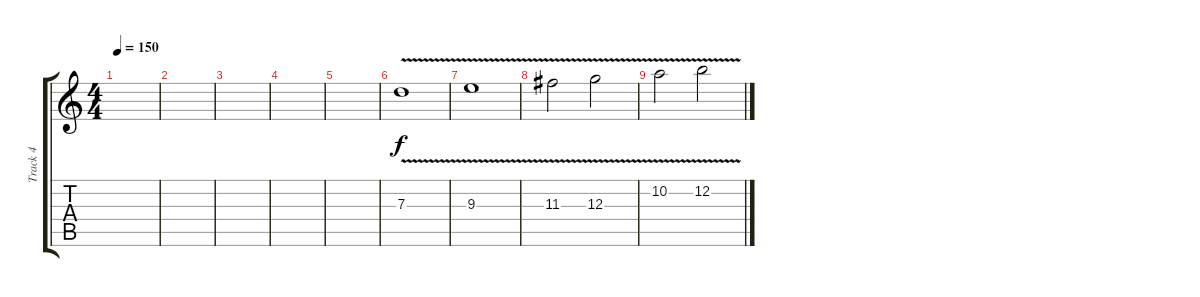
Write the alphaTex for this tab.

\track ("Track 4" "Track 4") {instrument overdrivenguitar}
\staff {score tabs}
\tuning (E4 B3 G3 D3 A2 E2) {hide}
\ts (4 4)
\tempo 150
\clef g2
\ks c
|
|
|
|
|
7.3{v}.1 |
9.3{v}.1 |
11.3{v}.2 12.3{v}.2 |
10.2{v}.2 12.2{v}.2
